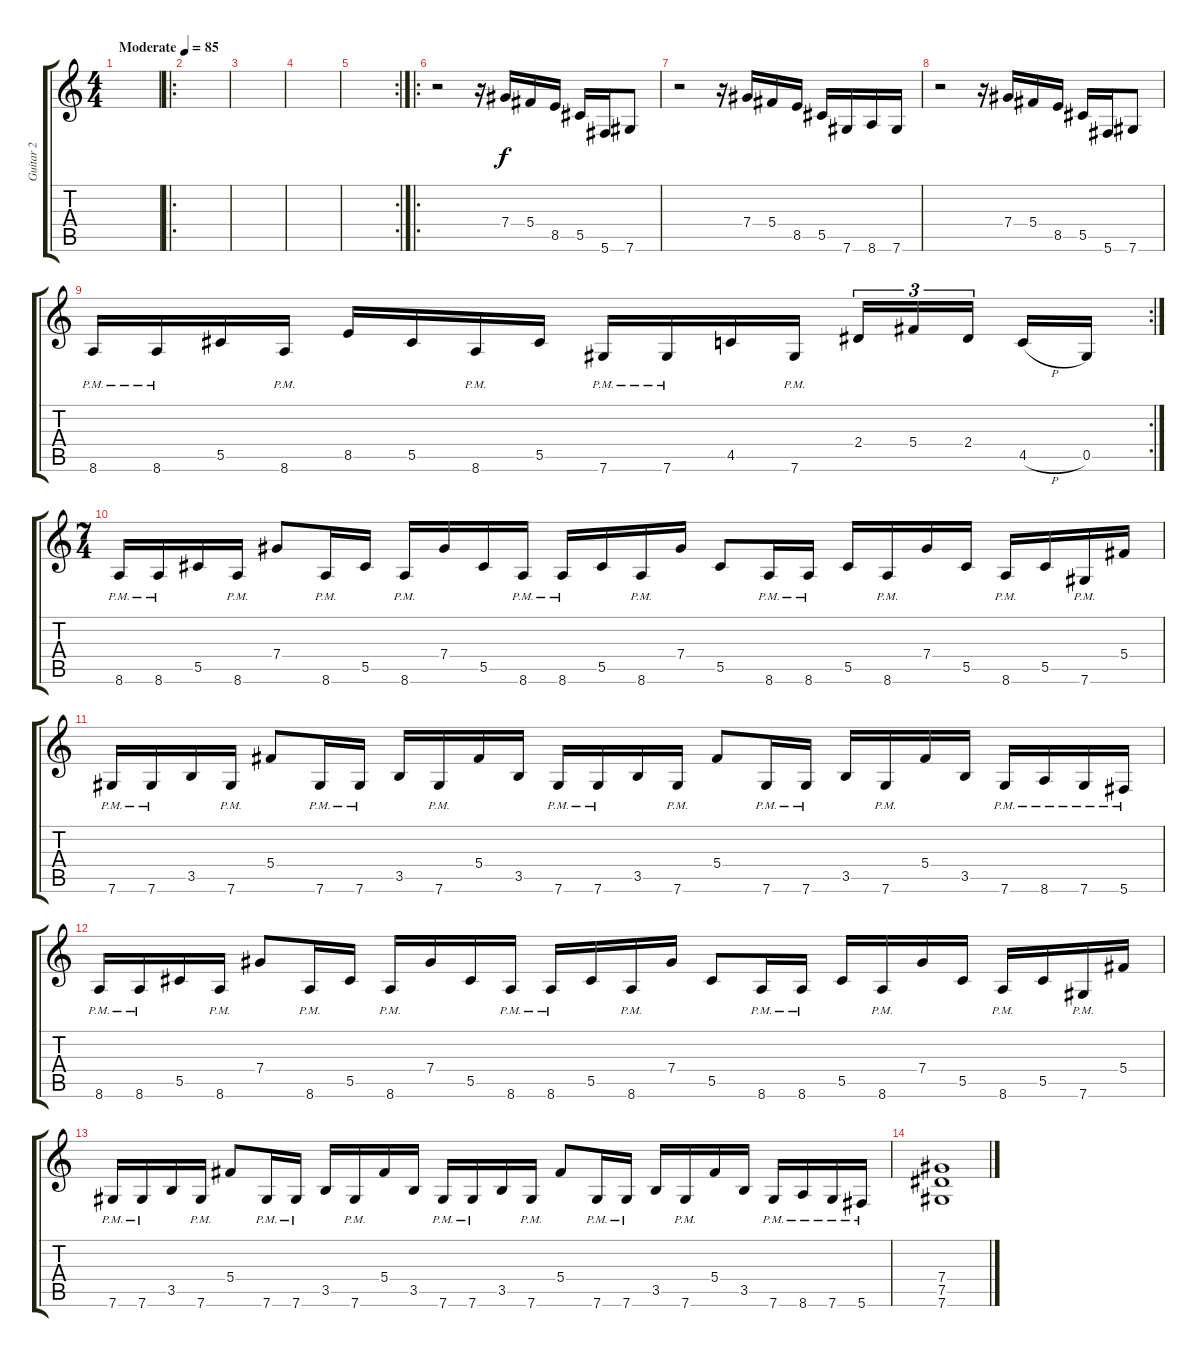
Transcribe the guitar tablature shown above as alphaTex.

\track ("Guitar 2" "Guitar 2") {instrument overdrivenguitar}
\staff {score tabs}
\tuning (Eb4 Bb3 Gb3 Db3 Ab2 Db2) {hide}
\ts (4 4)
\tempo (85 "Moderate")
\clef g2
\ks c
|
\ro
|
|
|
\rc 2
|
\ro
r.2 r.16 7.4.16 5.4.16 8.5.16 5.5.16 5.6.16 7.6.8 |
r.2 r.16 7.4.16 5.4.16 8.5.16 5.5.16 7.6.16 8.6.16 7.6.16 |
r.2 r.16 7.4.16 5.4.16 8.5.16 5.5.16 5.6.16 7.6.8 |
\rc 2
8.6{pm}.16 8.6{pm}.16 5.5.16 8.6{pm}.16 8.5.16 5.5.16 8.6{pm}.16 5.5.16 7.6{pm}.16 7.6{pm}.16 4.5.16 7.6{pm}.16 2.4.16{tu (3 2)} 5.4.16{tu (3 2)} 2.4.16{tu (3 2) beam splitsecondary} 4.5{h}.16 0.5.16 |
\ts (7 4)
8.6{pm}.16 8.6{pm}.16 5.5.16 8.6{pm}.16 7.4.8 8.6{pm}.16 5.5.16 8.6{pm}.16 7.4.16 5.5.16 8.6{pm}.16 8.6{pm}.16 5.5.16 8.6{pm}.16 7.4.16 5.5.8 8.6{pm}.16 8.6{pm}.16 5.5.16 8.6{pm}.16 7.4.16 5.5.16 8.6{pm}.16 5.5.16 7.6{pm}.16 5.4.16 |
7.6{pm}.16 7.6{pm}.16 3.5.16 7.6{pm}.16 5.4.8 7.6{pm}.16 7.6{pm}.16 3.5.16 7.6{pm}.16 5.4.16 3.5.16 7.6{pm}.16 7.6{pm}.16 3.5.16 7.6{pm}.16 5.4.8 7.6{pm}.16 7.6{pm}.16 3.5.16 7.6{pm}.16 5.4.16 3.5.16 7.6{pm}.16 8.6{pm}.16 7.6{pm}.16 5.6{pm}.16 |
8.6{pm}.16 8.6{pm}.16 5.5.16 8.6{pm}.16 7.4.8 8.6{pm}.16 5.5.16 8.6{pm}.16 7.4.16 5.5.16 8.6{pm}.16 8.6{pm}.16 5.5.16 8.6{pm}.16 7.4.16 5.5.8 8.6{pm}.16 8.6{pm}.16 5.5.16 8.6{pm}.16 7.4.16 5.5.16 8.6{pm}.16 5.5.16 7.6{pm}.16 5.4.16 |
7.6{pm}.16 7.6{pm}.16 3.5.16 7.6{pm}.16 5.4.8 7.6{pm}.16 7.6{pm}.16 3.5.16 7.6{pm}.16 5.4.16 3.5.16 7.6{pm}.16 7.6{pm}.16 3.5.16 7.6{pm}.16 5.4.8 7.6{pm}.16 7.6{pm}.16 3.5.16 7.6{pm}.16 5.4.16 3.5.16 7.6{pm}.16 8.6{pm}.16 7.6{pm}.16 5.6{pm}.16 |
(7.4 7.5 7.6).1
